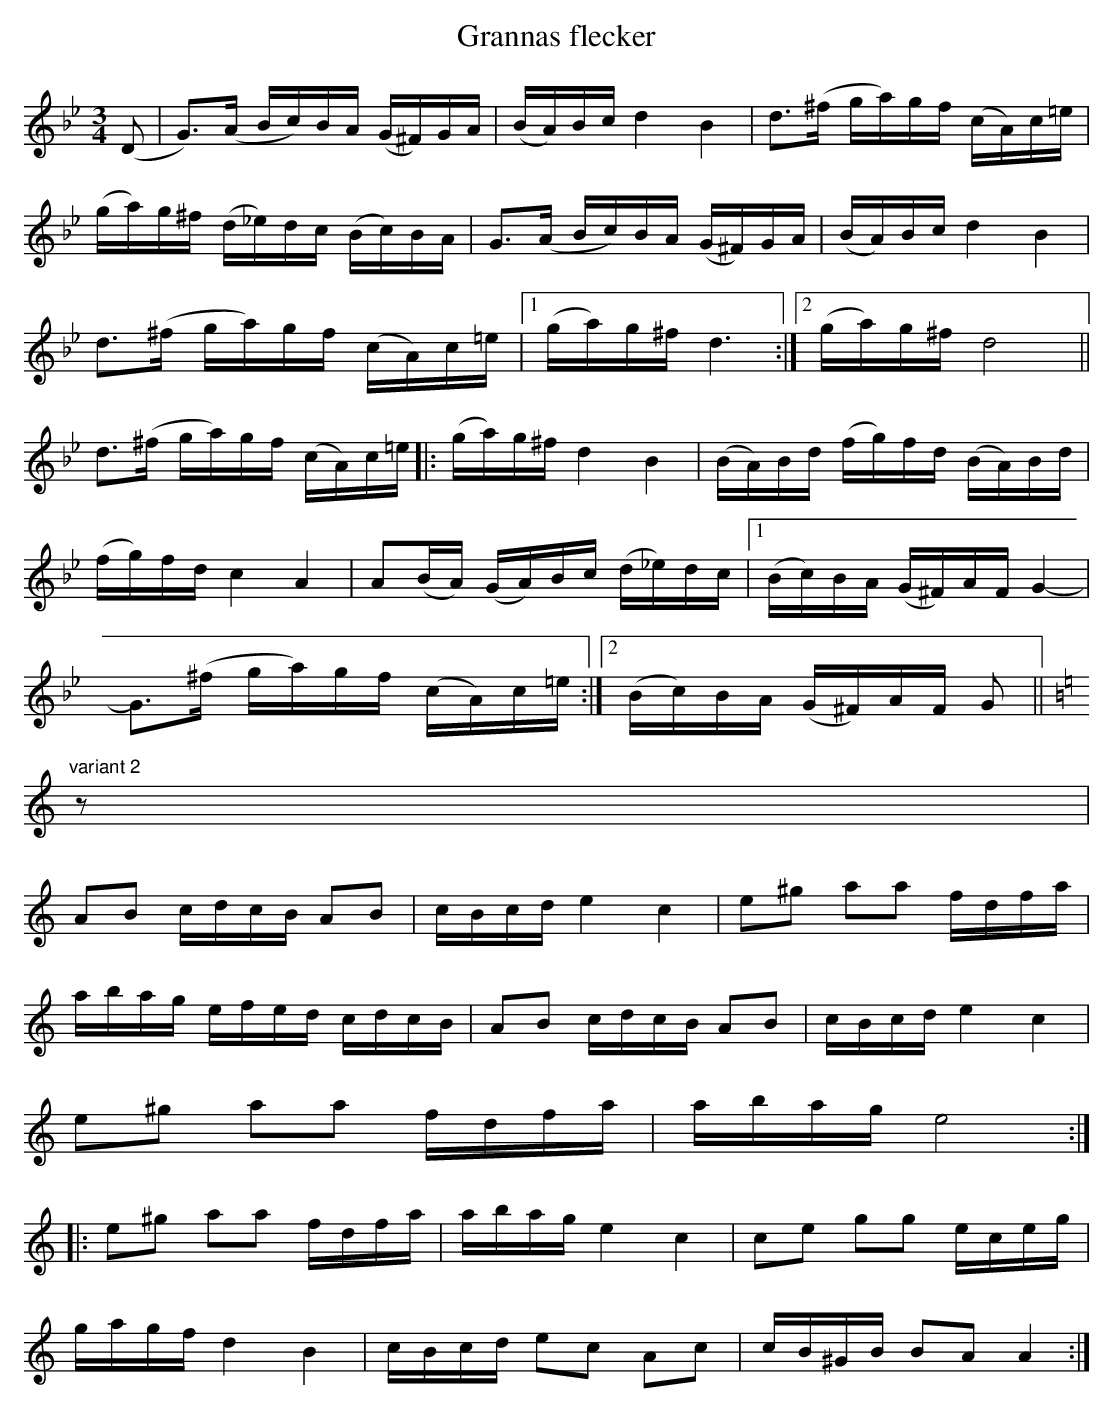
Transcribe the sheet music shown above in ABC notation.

X:1
T:Grannas flecker
M:3/4
L:1/16
K:Gm
(D2|G3)(A Bc)BA (G^F)GA | (BA)Bc d4 B4 | d3(^f ga)gf (cA)c=e |
(ga)g^f (d_e)dc (Bc)BA | G3(A Bc)BA (G^F)GA | (BA)Bc d4 B4 |
d3(^f ga)gf (cA)c=e |1 (ga)g^f d6 :|2 (ga)g^f d8 ||
d3(^f ga)gf (cA)c=e |: (ga)g^f d4 B4 | (BA)Bd (fg)fd (BA)Bd |
(fg)fd c4 A4 | A2(BA) (GA)Bc (d_e)dc |1 (Bc)BA (G^F)AF G4- |
G3(^f ga)gf (cA)c=e :|2 (Bc)BA (G^F)AF G2 ||
[K:Am] "variant 2" z2 |
A2B2 cdcB A2B2 | cBcd e4 c4 | e2^g2 a2a2 fdfa |
abag efed cdcB | A2B2 cdcB A2B2 | cBcd e4 c4|
e2^g2 a2a2 fdfa | abag e8 :|
|: e2^g2 a2a2 fdfa | abag e4 c4 | c2e2 g2g2 eceg |
gagf d4 B4 | cBcd e2c2 A2c2 | cB^GB B2A2 A4 :|
